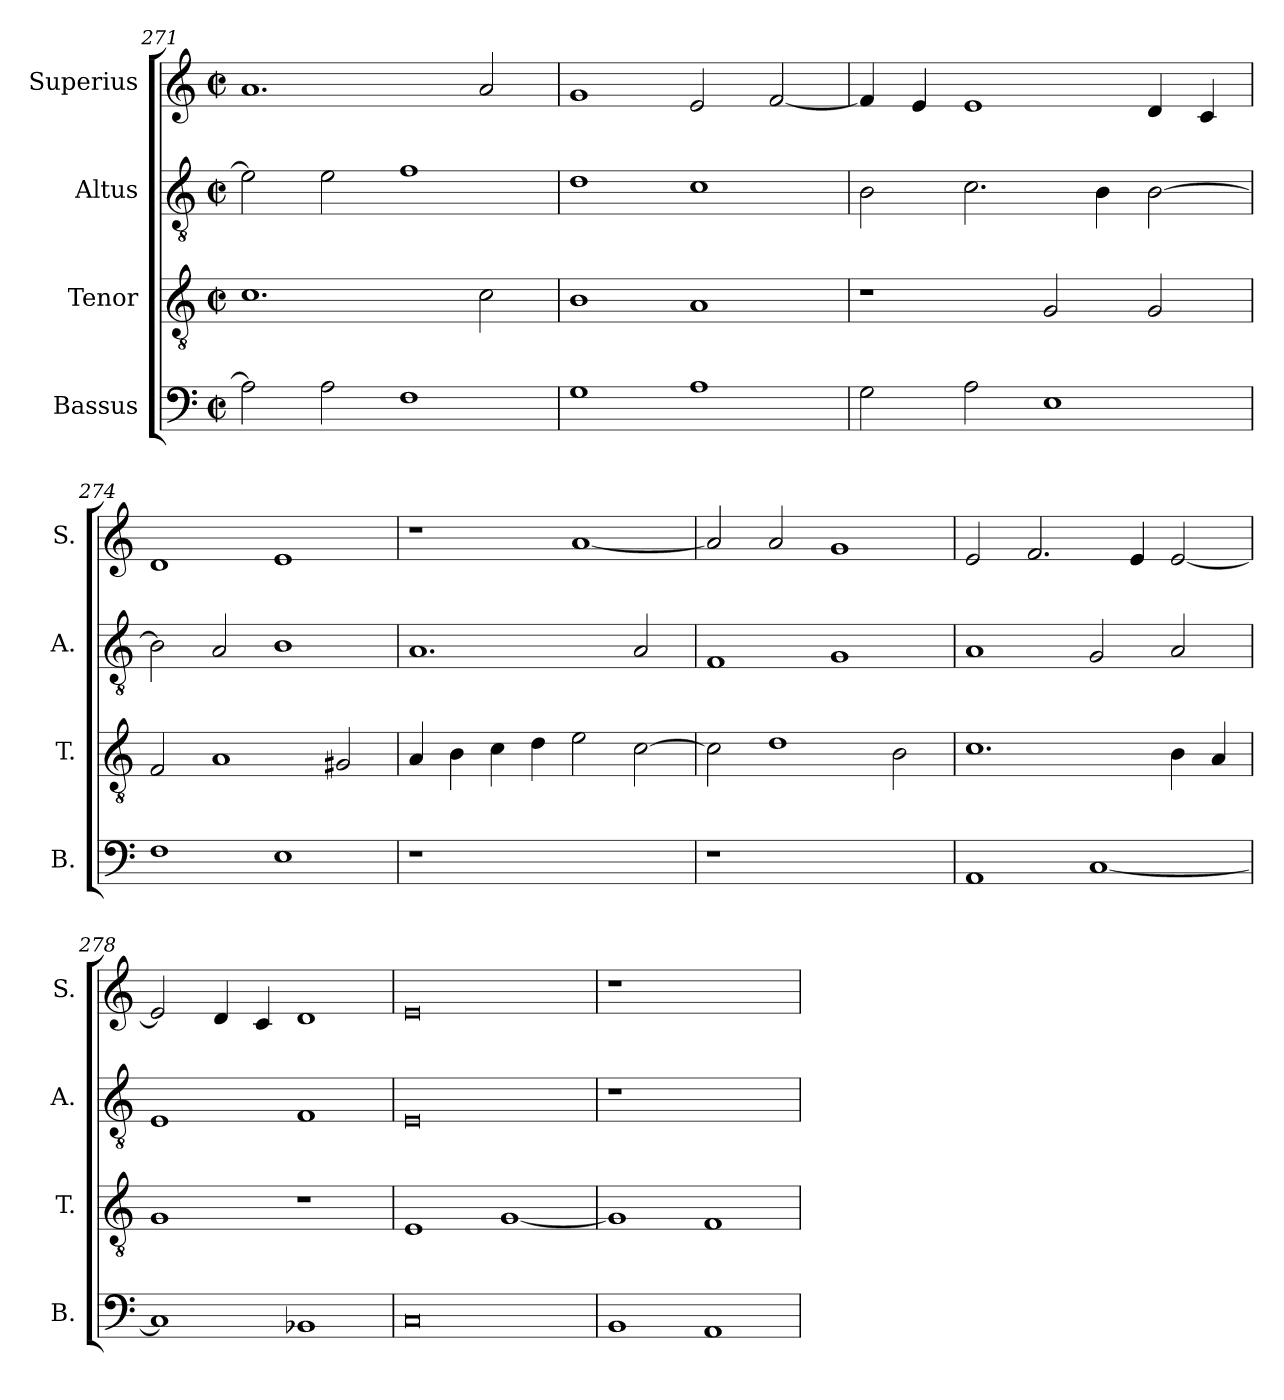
**kern	**kern	**kern	**kern
*part4	*part3	*part2	*part1
*staff4	*staff3	*staff2	*staff1
*I"Bassus	*I"Tenor	*I"Altus	*I"Superius
*I'B.	*I'T.	*I'A.	*I'S.
*clefF4	*clefGv2	*clefGv2	*clefG2
*	*ITrd7c12	*ITrd7c12	*
*k[]	*k[]	*k[]	*k[]
*C:	*C:	*C:	*C:
*M2/2	*M2/2	*M2/2	*M2/2
*met(c|)	*met(c|)	*met(c|)	*met(c|)
=271	=271	=271	=271
2Ai\]	1.Ci	2Ei\]	1.ai
2Ai\	.	2Ei\	.
1Fi	.	1Fi	.
.	2Ci\	.	2ai/
=272	=272	=272	=272
1Gi	1BBi	1Di	1gi
1Ai	1AAi	1Ci	2ei/
.	.	.	[<2fi/
=273	=273	=273	=273
2Gi\	1r	2BBi\	4fi/]
.	.	.	4ei/
2Ai\	.	2.Ci\	1ei
1Ei	2GGi/	.	.
.	.	4BBi\	.
.	2GGi/	[>2BBi\	4di/
.	.	.	4ci/
=274	=274	=274	=274
1Fi	2FFi/	2BBi\]	1di
.	1AAi	2AAi/	.
1Ei	.	1BBi	1ei
.	2GG#Xi/	.	.
!!LO:PB:g=z
=275	=275	=275	=275
!LO:N:vis=1	!	!	!
1r	4AAi/	1.AAi	1r
.	4BBi\	.	.
.	4Ci\	.	.
.	4Di\	.	.
1ryy	2Ei\	.	[<1ai
.	[>2Ci\	2AAi/	.
=276	=276	=276	=276
!LO:N:vis=1	!	!	!
1r	2Ci\]	1FFi	2ai/]
.	1Di	.	2ai/
1ryy	.	1GGi	1gi
.	2BBi\	.	.
=277	=277	=277	=277
1AAi	1.Ci	1AAi	2ei/
.	.	.	2.fi/
[<1Ci	.	2GGi/	.
.	.	.	4ei/
.	4BBi\	2AAi/	[<2ei/
.	4AAi/	.	.
=278	=278	=278	=278
1Ci]	1GGi	1EEi	2ei/]
.	.	.	4di/
.	.	.	4ci/
1BB-Xi	1r	1FFi	1di
=279	=279	=279	=279
0Ci	1EEi	0EEi	0ei
.	[<1GGi	.	.
!!LO:LB:g=z
=280	=280	=280	=280
!	!	!LO:N:vis=1	!LO:N:vis=1
1BBi	1GGi]	1r	1r
1AAi	1FFi	1ryy	1ryy
=	=	=	=
*-	*-	*-	*-
